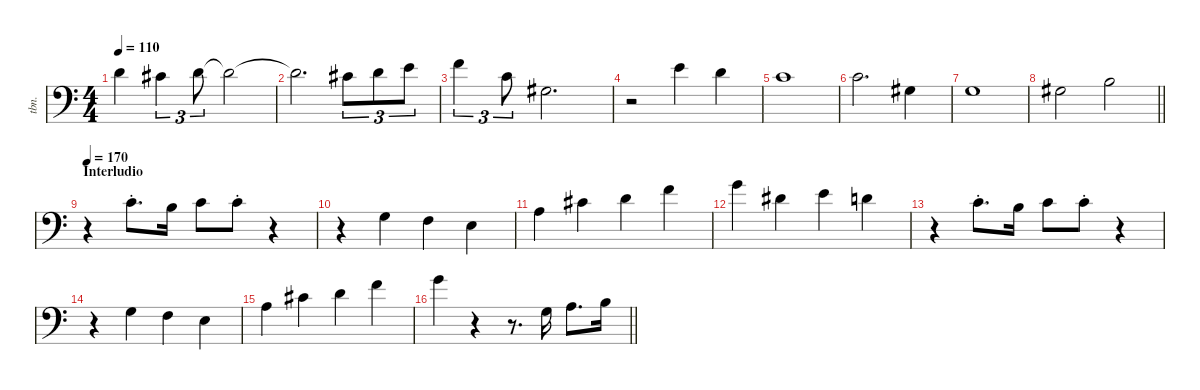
\defaultSystemsLayout 4
\hideDynamics
\bracketExtendMode nobrackets
\otherSystemsTrackNameOrientation horizontal
\track ("Trombón" "tbn.") {instrument trombone}
\staff {score}
\tuning (E4 B3 G3 D3 A2 E2)
\ts (4 4)
\tempo 110
\clef f4
\ks c
3.2.4{dy mp beam Down} 2.2{acc #}.4{tu (3 2) dy f beam Down} 3.2.8{tu (3 2) beam Down} 3.2{t}.2{beam Down} |
3.2{t}.2{d beam Down} 2.2{acc #}.8{tu (3 2) beam Down} 3.2.8{tu (3 2) beam Down} 0.1.8{tu (3 2) beam Down} |
1.1.4{tu (3 2) beam Down} 1.2.8{tu (3 2) beam Down} 1.3{acc #}.2{d beam Down} |
r.2{beam Down} 5.2.4{beam Down} 3.2.4{beam Down} |
1.2.1{beam Down} |
1.2.2{d beam Down} 1.3{acc #}.4{beam Down} |
0.3.1{beam Down} |
\barLineRight lightlight
1.3{acc #}.2{beam Down} 4.3.2{beam Down} |
\section ("" "Interludio")
\tempo 170
r.4{beam Down} 5.3{st}.8{d beam Down} 4.3.16{beam Down} 5.3.8{beam Down} 5.3{st}.8{beam Down} r.4{beam Down} |
r.4{beam Down} 0.3.4{beam Down} 3.4.4{beam Down} 2.4.4{beam Down} |
2.3.4{beam Down} 2.2{acc #}.4{beam Down} 3.2.4{beam Down} 1.1.4{beam Down} |
3.1.4{beam Down} 4.2{acc #}.4{beam Down} 0.1.4{beam Down} 3.2.4{beam Down} |
r.4{beam Down} 5.3{st}.8{d beam Down} 4.3.16{beam Down} 5.3.8{beam Down} 5.3{st}.8{beam Down} r.4{beam Down} |
r.4{beam Down} 0.3.4{beam Down} 3.4.4{beam Down} 2.4.4{beam Down} |
2.3.4{beam Down} 2.2{acc #}.4{beam Down} 3.2.4{beam Down} 1.1.4{beam Down} |
\barLineRight lightlight
3.1.4{beam Down} r.4{beam Down} r.8{d beam Down} 0.3.16{beam Down} 2.3.8{d beam Down} 0.2.16{beam Down}
